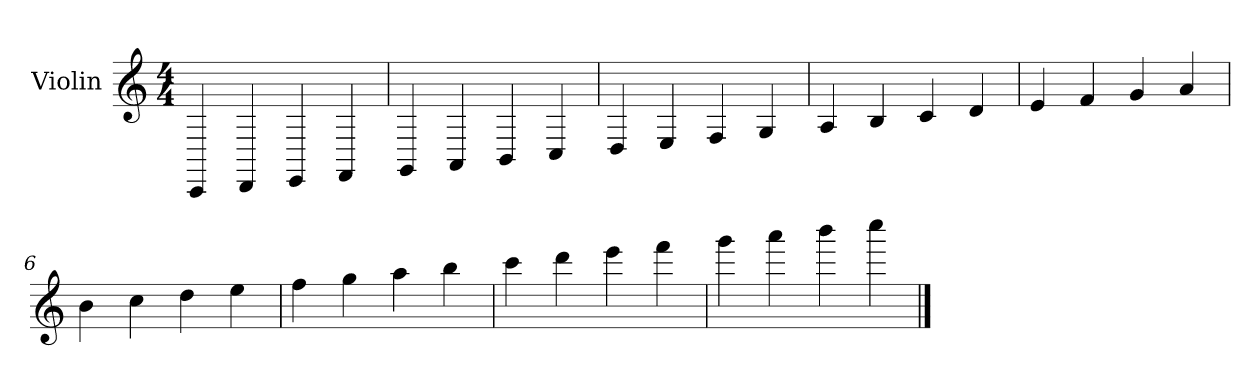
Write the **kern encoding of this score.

**kern
*part1
*staff1
*I"Violin
*I'Vln.
*clefG2
*k[]
*M4/4
=1
4CC/
4DD/
4EE/
4FF/
=2
4GG/
4AA/
4BB/
4C/
!!LO:LB:g=z
=3
4D/
4E/
4F/
4G/
=4
4A/
4B/
4c/
4d/
!!LO:LB:g=z
=5
4e/
4f/
4g/
4a/
=6
4b\
4cc\
4dd\
4ee\
!!LO:LB:g=z
=7
4ff\
4gg\
4aa\
4bb\
=8
4ccc\
4ddd\
4eee\
4fff\
!!LO:LB:g=z
=9
4ggg\
4aaa\
4bbb\
4cccc\
==
*-
